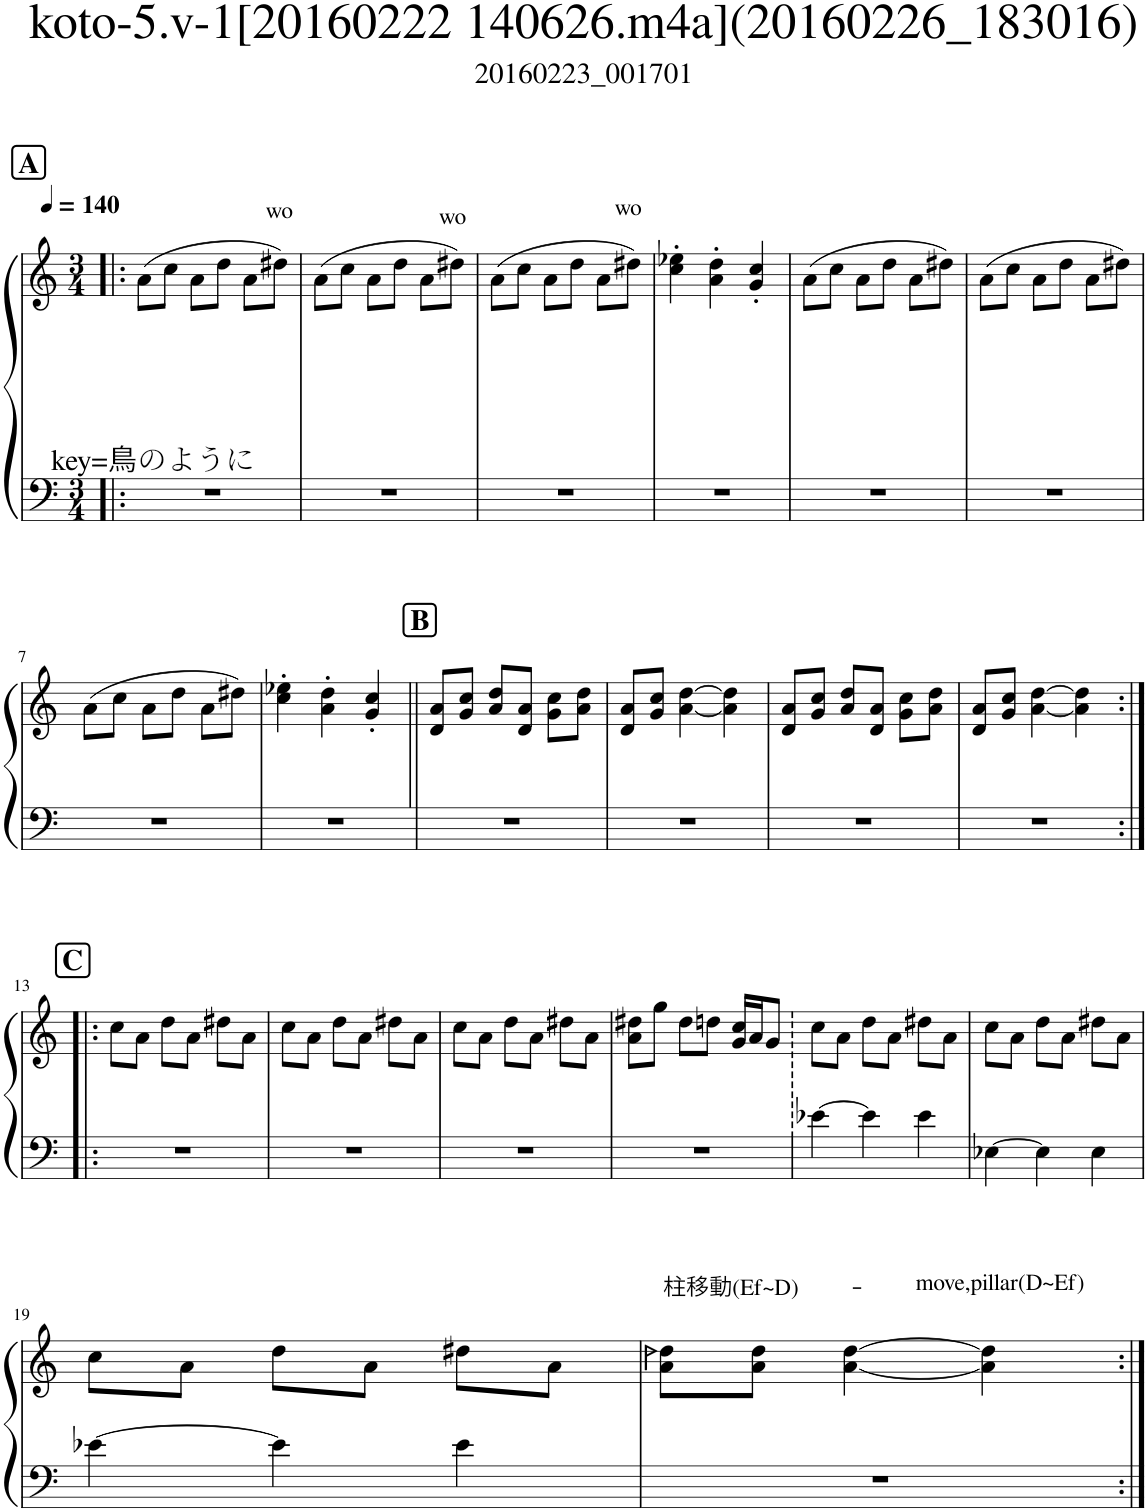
**kern	**kern	**text
*part1	*part1	*part1
*staff2	*staff1	*staff1
*I"ハープ	*	*
*clefF4	*clefG2	*
*k[]	*k[]	*
*M3/4	*M3/4	*
*MM140	*MM140	*
!!LO:REH:place=s1:a:B:cj:fs=14:t=A
=1!|:	=1!|:	=1!|:
!	!LO:TX:b:t=key=鳥のように	!
2.r	(8a\L	.
.	8cc\J	.
.	8a\L	.
.	8dd\J	.
.	8a\L	.
!	!	!LO:LY:a
.	8dd#X\J)	wo
=2	=2	=2
2.r	(8a\L	.
.	8cc\J	.
.	8a\L	.
.	8dd\J	.
.	8a\L	.
!	!	!LO:LY:a
.	8dd#X\J)	wo
=3	=3	=3
2.r	(8a\L	.
.	8cc\J	.
.	8a\L	.
.	8dd\J	.
.	8a\L	.
!	!	!LO:LY:a
.	8dd#X\J)	wo
=4	=4	=4
2.r	4cc\' 4ee-X\'	.
.	4a\' 4dd\'	.
.	4g/' 4cc/'	.
=5	=5	=5
2.r	(8a\L	.
.	8cc\J	.
.	8a\L	.
.	8dd\J	.
.	8a\L	.
.	8dd#X\J)	.
=6	=6	=6
2.r	(8a\L	.
.	8cc\J	.
.	8a\L	.
.	8dd\J	.
.	8a\L	.
.	8dd#X\J)	.
!!LO:LB:g=z
=7	=7	=7
2.r	(8a\L	.
.	8cc\J	.
.	8a\L	.
.	8dd\J	.
.	8a\L	.
.	8dd#X\J)	.
=8	=8	=8
2.r	4cc\' 4ee-X\'	.
.	4a\' 4dd\'	.
.	4g/' 4cc/'	.
!!LO:REH:place=s1:a:B:cj:fs=14:t=B
=9||	=9||	=9||
2.r	8d/ 8a/L	.
.	8g/ 8cc/J	.
.	8a/ 8dd/L	.
.	8d/ 8a/J	.
.	8g\ 8cc\L	.
.	8a\ 8dd\J	.
=10	=10	=10
2.r	8d/ 8a/L	.
.	8g/ 8cc/J	.
.	[4a\ [4dd\	.
.	4a\] 4dd\]	.
=11	=11	=11
2.r	8d/ 8a/L	.
.	8g/ 8cc/J	.
.	8a/ 8dd/L	.
.	8d/ 8a/J	.
.	8g\ 8cc\L	.
.	8a\ 8dd\J	.
=12	=12	=12
2.r	8d/ 8a/L	.
.	8g/ 8cc/J	.
.	[4a\ [4dd\	.
.	4a\] 4dd\]	.
!!LO:LB:g=z
!!LO:REH:place=s1:a:B:cj:fs=14:t=C
=13:|!|:	=13:|!|:	=13:|!|:
2.r	8cc\L	.
.	8a\J	.
.	8dd\L	.
.	8a\J	.
.	8dd#X\L	.
.	8a\J	.
=14	=14	=14
2.r	8cc\L	.
.	8a\J	.
.	8dd\L	.
.	8a\J	.
.	8dd#X\L	.
.	8a\J	.
=15	=15	=15
2.r	8cc\L	.
.	8a\J	.
.	8dd\L	.
.	8a\J	.
.	8dd#X\L	.
.	8a\J	.
=16	=16	=16
2.r	8a\ 8dd#X\L	.
.	8gg\J	.
.	8dd#\L	.
.	8ddn\J	.
.	16g/ 16cc/LL	.
.	16a/J	.
.	8g/J	.
=17	=17	=17
[4e-X\	8cc\L	.
.	8a\J	.
4e-\]	8dd\L	.
.	8a\J	.
4e-\	8dd#X\L	.
.	8a\J	.
=18	=18	=18
[4E-X\	8cc\L	.
.	8a\J	.
4E-\]	8dd\L	.
.	8a\J	.
4E-\	8dd#X\L	.
.	8a\J	.
!!LO:LB:g=z
=19	=19	=19
[4e-X\	8cc\L	.
.	8a\J	.
4e-\]	8dd\L	.
.	8a\J	.
4e-\	8dd#X\L	.
.	8a\J	.
=20	=20	=20
!	!	!LO:LY:a
2.r	8a\ 8ddn\L	柱移動(Ef~D)-
.	8a\ 8dd\J	.
.	[4a\ [4dd\	.
!	!	!LO:LY:a
.	4a\] 4dd\]	move,pillar(D~Ef)
=:|!	=:|!	=:|!
*-	*-	*-
